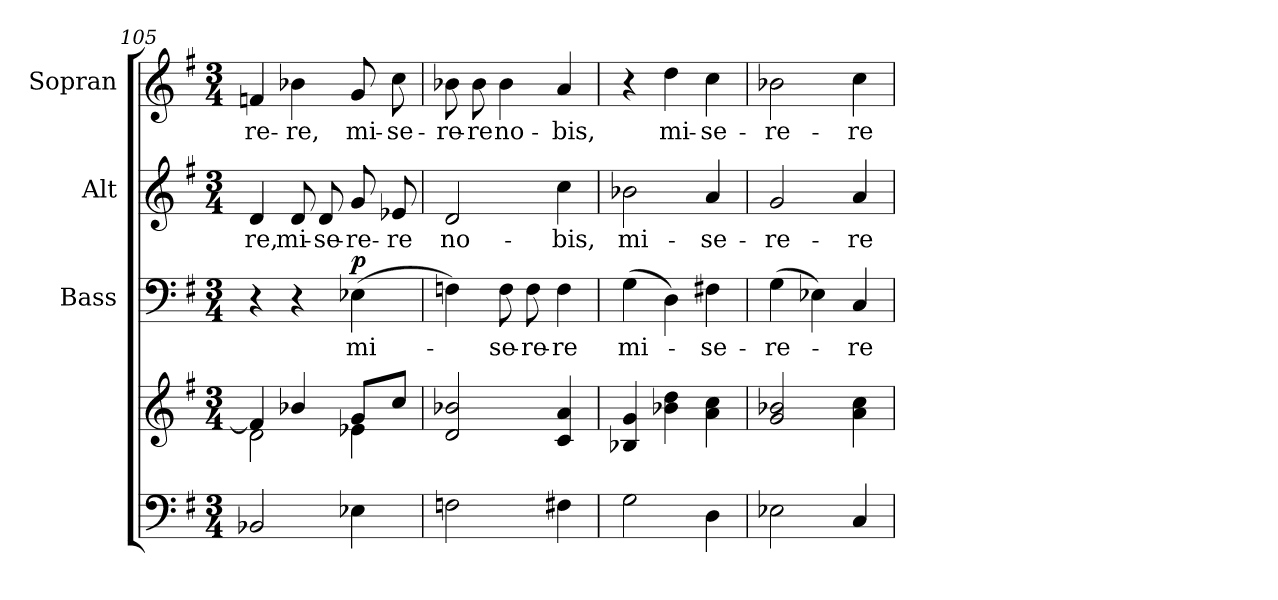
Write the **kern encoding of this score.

**kern	**kern	**kern	**text	**dynam	**kern	**text	**kern	**text
*part4	*part4	*part3	*part3	*part3	*part2	*part2	*part1	*part1
*staff5	*staff4	*staff3	*staff3	*staff3	*staff2	*staff2	*staff1	*staff1
*	*	*I"Bass	*	*	*I"Alt	*	*I"Sopran	*
*	*	*I'B.	*	*	*I'A.	*	*I'S.	*
!!LO:LB:g=z
*clefF4	*clefG2	*clefF4	*	*	*clefG2	*	*clefG2	*
*k[f#]	*k[f#]	*k[f#]	*	*	*k[f#]	*	*k[f#]	*
*G:	*G:	*G:	*	*	*G:	*	*G:	*
*M3/4	*M3/4	*M3/4	*	*	*M3/4	*	*M3/4	*
=105	=105	=105	=105	=105	=105	=105	=105	=105
*	*^	*	*	*	*	*	*	*
!	!	!	!	!	!	!	!LO:LY:b	!	!LO:LY:b
2BB-X/	4f/]	2d\	4r	.	.	4d/	-re,	4fn/	-re-
!	!	!	!	!	!	!	!LO:LY:b	!	!LO:LY:b
.	4b-X/	.	4r	.	.	8d/	mi-	4b-X\	-re,
!	!	!	!	!	!	!	!LO:LY:b	!	!
.	.	.	.	.	.	8d/	-se-	.	.
!	!	!	!	!LO:LY:b	!LO:DY:a	!	!LO:LY:b	!	!LO:LY:b
4E-X\	8g/L	4e-X\	(>4E-X\	mi-	p	8g/	-re-	8g/	mi-
!	!	!	!	!	!	!	!LO:LY:b	!	!LO:LY:b
.	8cc/J	.	.	.	.	8e-X/	-re	8cc\	-se-
*	*v	*v	*	*	*	*	*	*	*
=106	=106	=106	=106	=106	=106	=106	=106	=106
!	!	!	!	!	!	!LO:LY:b	!	!LO:LY:b
2Fn\	2d/ 2b-X/	4Fn\)	.	.	2d/	no-	8b-X\	-re-
!	!	!	!	!	!	!	!	!LO:LY:b
.	.	.	.	.	.	.	8b-\	-re
!	!	!	!LO:LY:b	!	!	!	!	!LO:LY:b
.	.	8F\	-se-	.	.	.	4b-\	no-
!	!	!	!LO:LY:b	!	!	!	!	!
.	.	8F\	-re-	.	.	.	.	.
!	!	!	!LO:LY:b	!	!	!LO:LY:b	!	!LO:LY:b
4F#X\	4c/ 4a/	4F\	-re	.	4cc\	-bis,	4a/	-bis,
=107	=107	=107	=107	=107	=107	=107	=107	=107
!	!	!	!LO:LY:b	!	!	!LO:LY:b	!	!
2G\	4B-X/ 4g/	(>4G\	mi-	.	2b-X\	mi-	4r	.
!	!	!	!	!	!	!	!	!LO:LY:b
.	4b-X\ 4dd\	4D\)	.	.	.	.	4dd\	mi-
!	!	!	!LO:LY:b	!	!	!LO:LY:b	!	!LO:LY:b
4D\	4a\ 4cc\	4F#X\	-se-	.	4a/	-se-	4cc\	-se-
=108	=108	=108	=108	=108	=108	=108	=108	=108
!	!	!	!LO:LY:b	!	!	!LO:LY:b	!	!LO:LY:b
2E-X\	2g/ 2b-X/	(>4G\	-re-	.	2g/	-re-	2b-X\	-re-
.	.	4E-X\)	.	.	.	.	.	.
!	!	!	!LO:LY:b	!	!	!LO:LY:b	!	!LO:LY:b
4C/	4a\ 4cc\	4C/	-re	.	4a/	-re	4cc\	-re
=	=	=	=	=	=	=	=	=
*-	*-	*-	*-	*-	*-	*-	*-	*-
